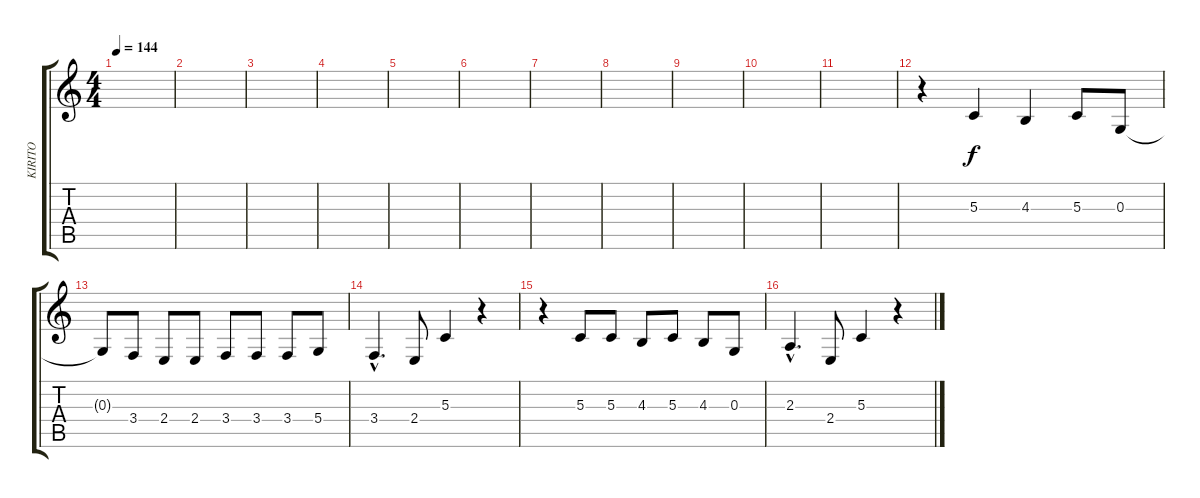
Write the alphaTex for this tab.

\track ("KIRITO" "KIRITO") {instrument lead6voice}
\staff {score tabs}
\tuning (E4 B3 G3 D3 A2 E2) {hide}
\ts (4 4)
\tempo 144
\clef g2
\ks c
|
|
|
|
|
|
|
|
|
|
|
r.4 5.3.4 4.3.4 5.3.8 0.3.8 |
0.3{t}.8 3.4.8 2.4.8 2.4.8 3.4.8 3.4.8 3.4.8 5.4.8 |
3.4{hac}.4{d} 2.4.8 5.3.4 r.4 |
r.4 5.3.8 5.3.8 4.3.8 5.3.8 4.3.8 0.3.8 |
2.3{hac}.4{d} 2.4.8 5.3.4 r.4
